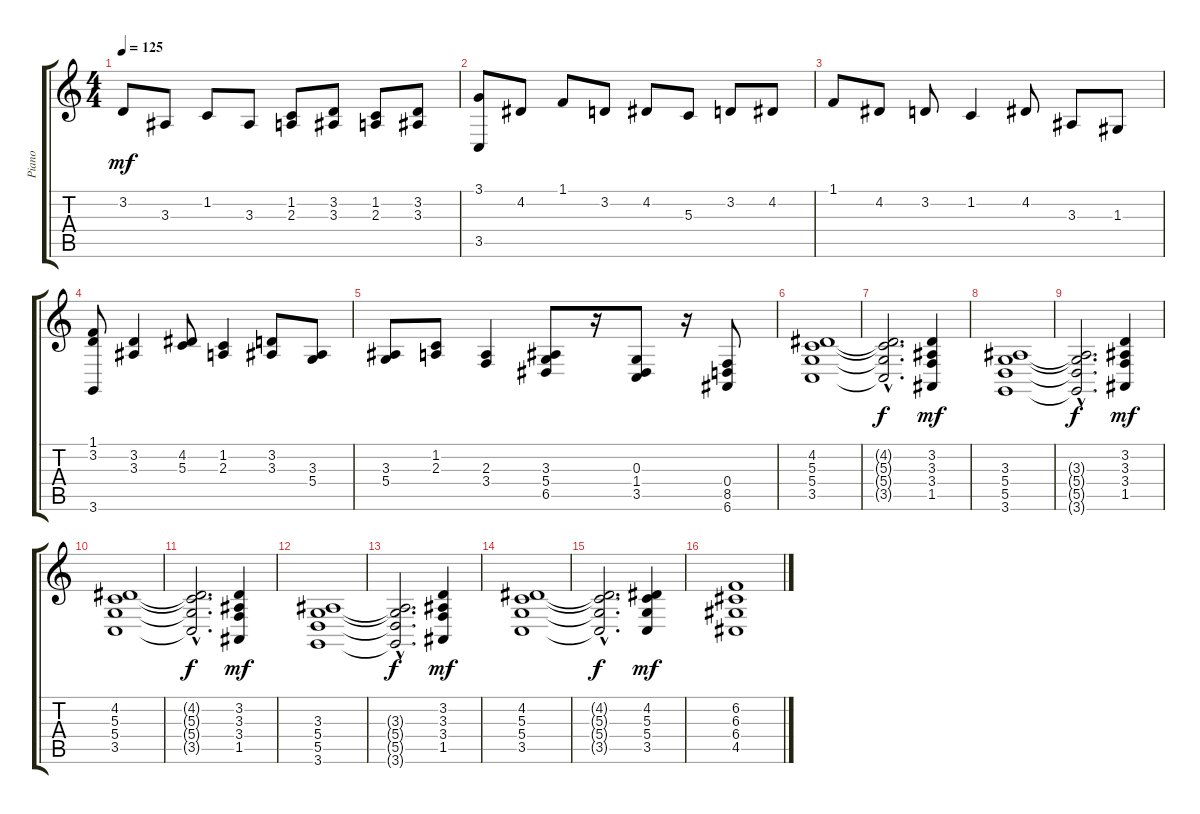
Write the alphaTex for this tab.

\track ("Piano" "Piano") {instrument brightacousticpiano}
\staff {score tabs}
\tuning (E4 B3 G3 D3 A2 E2) {hide}
\ts (4 4)
\tempo 125
\clef g2
\ks c
3.2.8{dy mf} 3.3.8 1.2.8 3.3.8 (1.2 2.3).8 (3.2 3.3).8 (1.2 2.3).8 (3.2 3.3).8 |
(3.1 3.5).8 4.2.8 1.1.8 3.2.8 4.2.8 5.3.8 3.2.8 4.2.8 |
1.1.8 4.2.8 3.2.8 1.2.4 4.2.8 3.3.8 1.3.8 |
(1.1 3.2 3.6).8 (3.2 3.3).4 (4.2 5.3).8 (1.2 2.3).4 (3.2 3.3).8 (3.3 5.4).8 |
(3.3 5.4).8 (1.2 2.3).8 (2.3 3.4).4 (3.3 5.4 6.5).8 r.16 (0.3 1.4 3.5).8 r.16 (0.4 8.5 6.6).8 |
(4.2 5.3 5.4 3.5).1 |
(4.2{hac t} 5.3{hac t} 5.4{hac t} 3.5{hac t}).2{d dy f} (3.2 3.3 3.4 1.5).4{dy mf} |
(3.3 5.4 5.5 3.6).1 |
(3.3{hac t} 5.4{hac t} 5.5{hac t} 3.6{hac t}).2{d dy f} (3.2 3.3 3.4 1.5).4{dy mf} |
(4.2 5.3 5.4 3.5).1 |
(4.2{hac t} 5.3{hac t} 5.4{hac t} 3.5{hac t}).2{d dy f} (3.2 3.3 3.4 1.5).4{dy mf} |
(3.3 5.4 5.5 3.6).1 |
(3.3{hac t} 5.4{hac t} 5.5{hac t} 3.6{hac t}).2{d dy f} (3.2 3.3 3.4 1.5).4{dy mf} |
(4.2 5.3 5.4 3.5).1 |
(4.2{hac t} 5.3{hac t} 5.4{hac t} 3.5{hac t}).2{d dy f} (4.2 5.3 5.4 3.5).4{dy mf} |
(6.2 6.3 6.4 4.5).1
